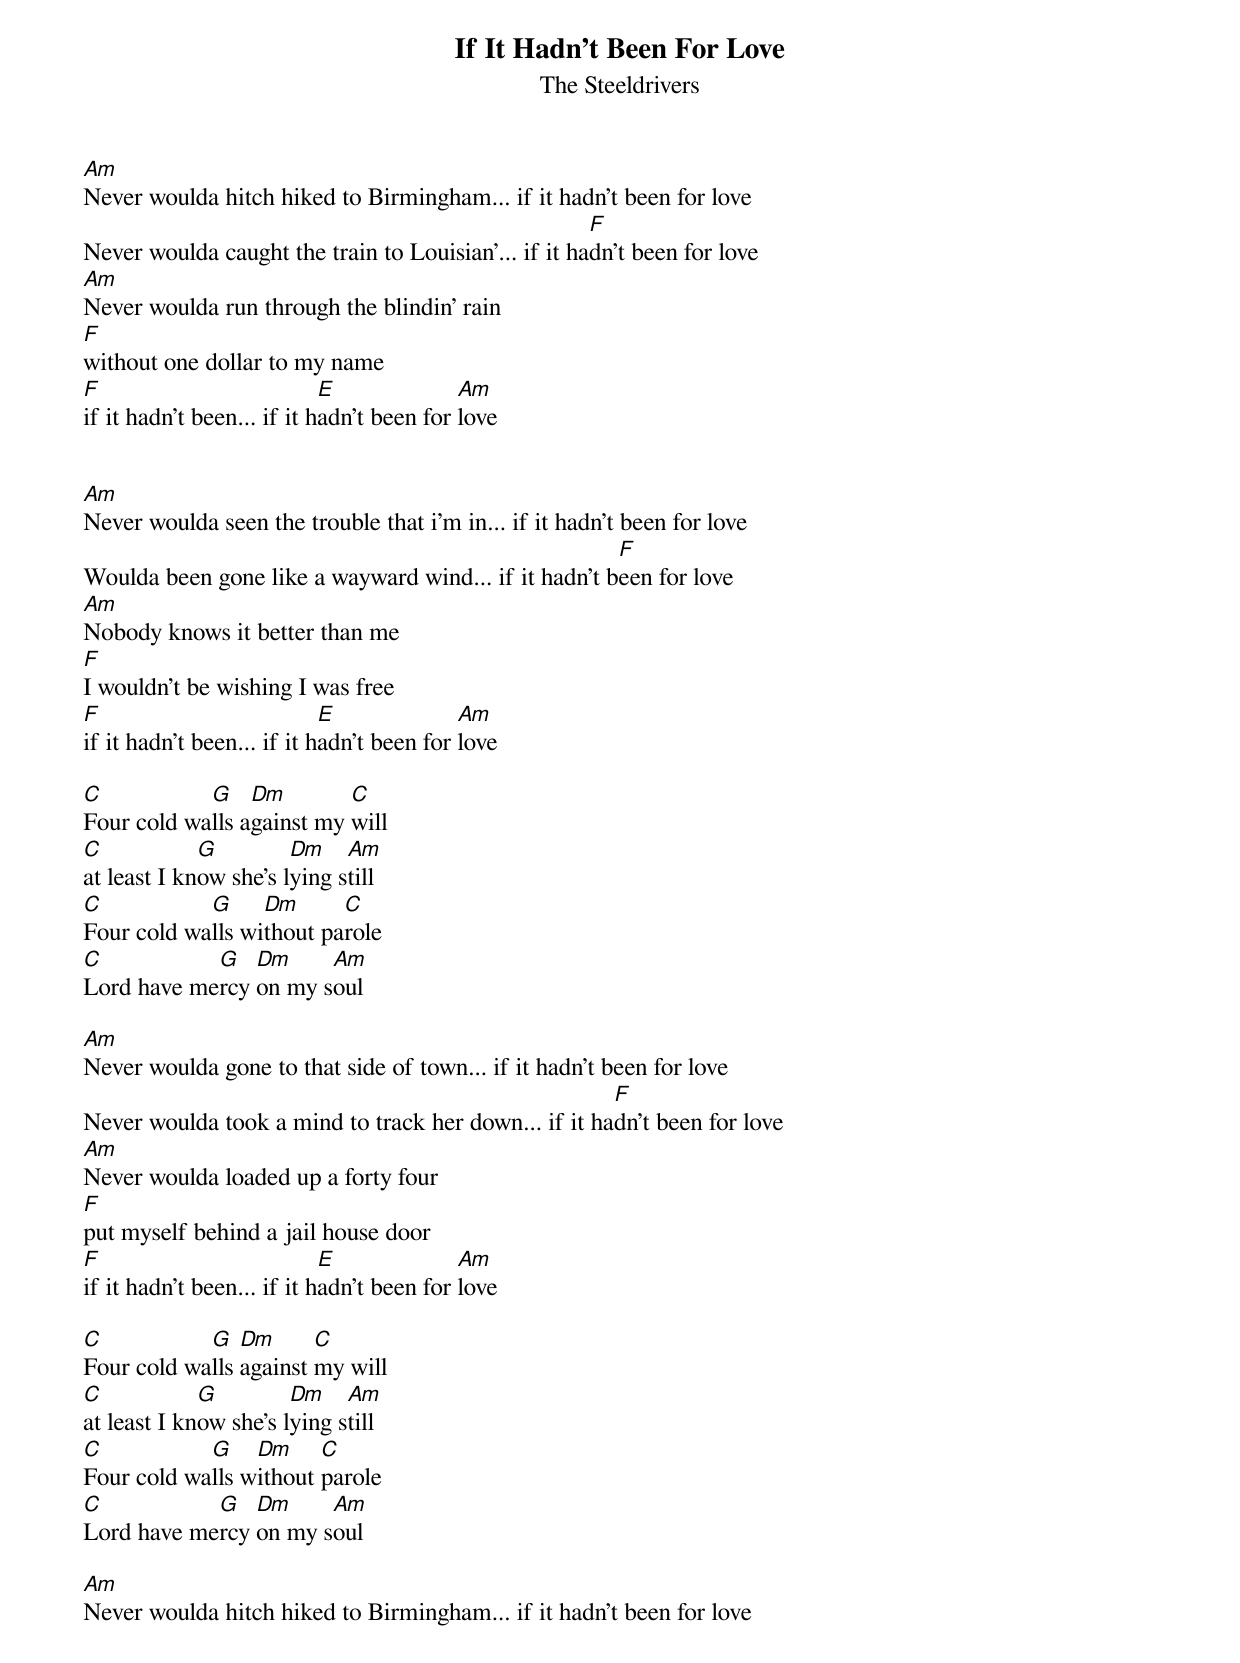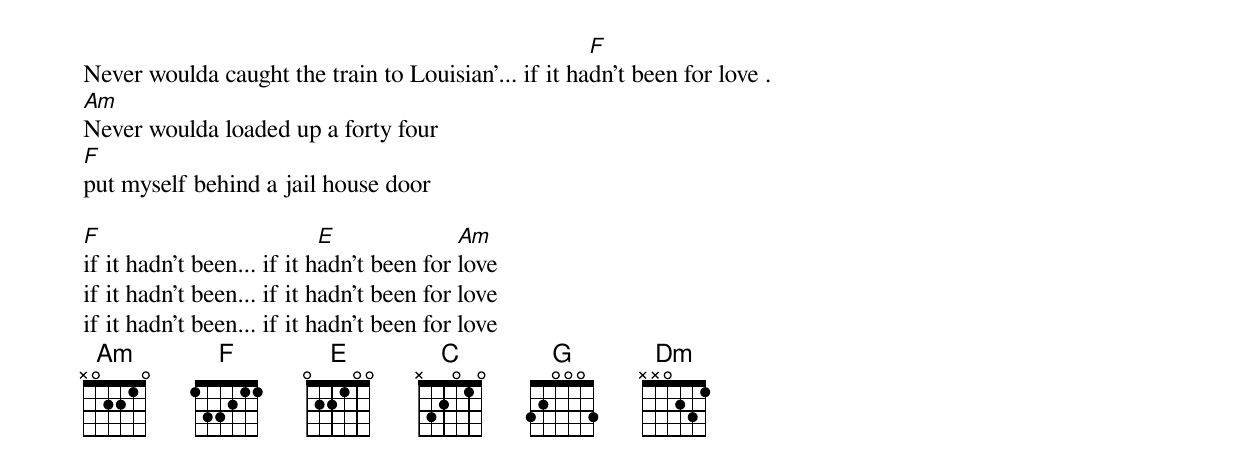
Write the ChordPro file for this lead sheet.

{title: If It Hadn’t Been For Love}
{subtitle: The Steeldrivers}

[Am]Never woulda hitch hiked to Birmingham... if it hadn't been for love
Never woulda caught the train to Louisian'... if it ha[F]dn't been for love
[Am]Never woulda run through the blindin' rain
[F]without one dollar to my name
[F]if it hadn't been... if it h[E]adn't been for [Am]love


[Am]Never woulda seen the trouble that i'm in... if it hadn't been for love
Woulda been gone like a wayward wind... if it hadn't b[F]een for love
[Am]Nobody knows it better than me
[F]I wouldn't be wishing I was free
[F]if it hadn't been... if it h[E]adn't been for [Am]love

[C]Four cold wa[G]lls a[Dm]gainst my [C]will
[C]at least I kn[G]ow she's l[Dm]ying s[Am]till
[C]Four cold wa[G]lls wi[Dm]thout pa[C]role
[C]Lord have me[G]rcy [Dm]on my s[Am]oul

[Am]Never woulda gone to that side of town... if it hadn't been for love
Never woulda took a mind to track her down... if it ha[F]dn't been for love
[Am]Never woulda loaded up a forty four
[F]put myself behind a jail house door
[F]if it hadn't been... if it h[E]adn't been for [Am]love

[C]Four cold wa[G]lls [Dm]against [C]my will
[C]at least I kn[G]ow she's l[Dm]ying s[Am]till
[C]Four cold wa[G]lls w[Dm]ithout [C]parole
[C]Lord have me[G]rcy [Dm]on my s[Am]oul

[Am]Never woulda hitch hiked to Birmingham... if it hadn't been for love
Never woulda caught the train to Louisian'... if it ha[F]dn't been for love .
[Am]Never woulda loaded up a forty four
[F]put myself behind a jail house door

[F]if it hadn't been... if it h[E]adn't been for [Am]love
if it hadn't been... if it hadn't been for love
if it hadn't been... if it hadn't been for love
